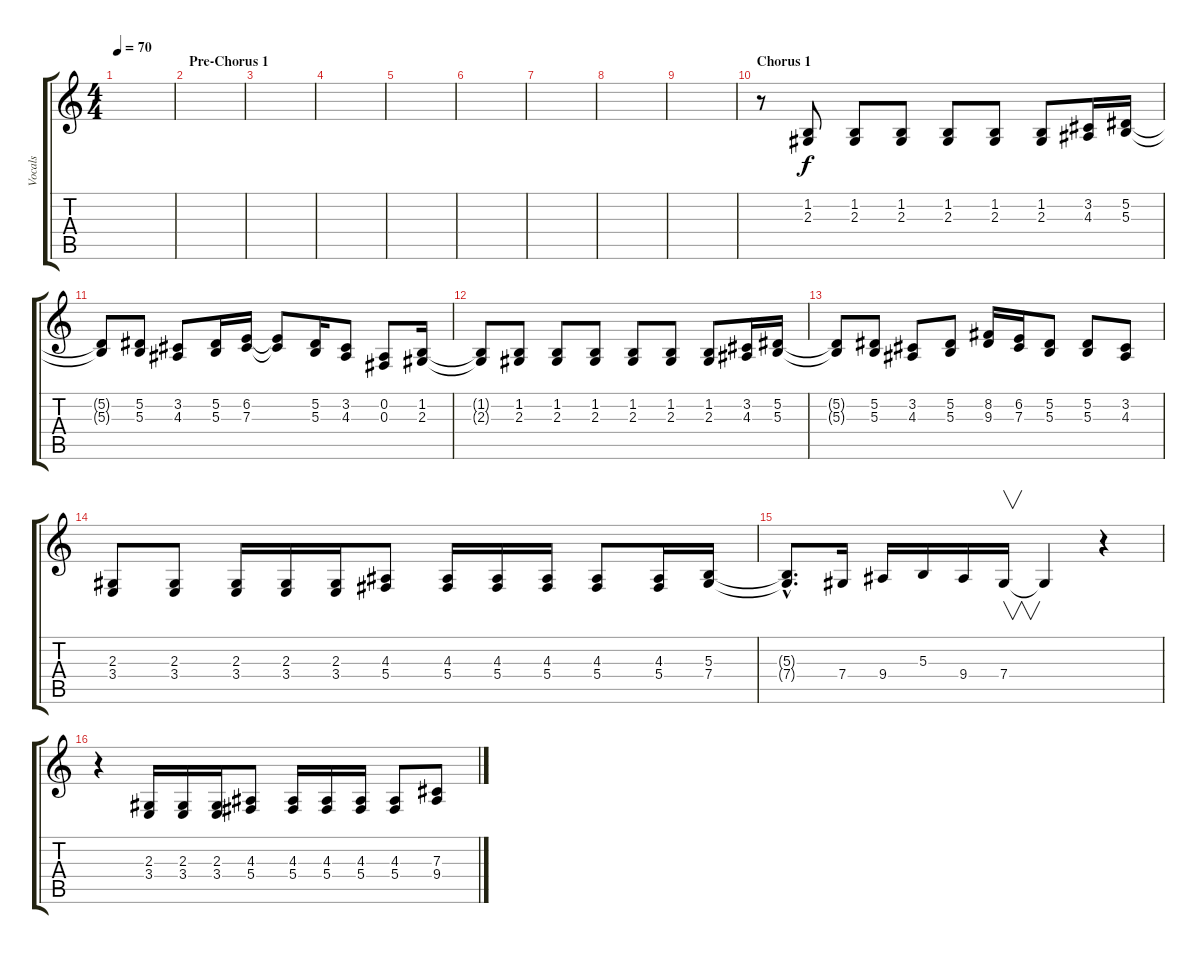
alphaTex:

\track ("Vocals" "Vocals") {instrument lead1square}
\staff {score tabs}
\tuning (Eb4 Bb3 Gb3 Db3 Ab2 Eb2) {hide}
\ts (4 4)
\tempo 70
\clef g2
\ks c
|
\section ("" "Pre-Chorus 1")
|
|
|
|
|
|
|
|
\section ("" "Chorus 1")
r.8 (1.2 2.3).8 (1.2 2.3).8 (1.2 2.3).8 (1.2 2.3).8 (1.2 2.3).8 (1.2 2.3).8 (3.2 4.3).16 (5.2 5.3).16 |
(5.2{t} 5.3{t}).8 (5.2 5.3).8 (3.2 4.3).8 (5.2 5.3).16 (6.2 7.3).16 (6.2{t} 7.3{t}).8 (5.2 5.3).16 (3.2 4.3).8 (0.2 0.3).8 (1.2 2.3).16 |
(1.2{t} 2.3{t}).8 (1.2 2.3).8 (1.2 2.3).8 (1.2 2.3).8 (1.2 2.3).8 (1.2 2.3).8 (1.2 2.3).8 (3.2 4.3).16 (5.2 5.3).16 |
(5.2{t} 5.3{t}).8 (5.2 5.3).8 (3.2 4.3).8 (5.2 5.3).8 (8.2 9.3).16 (6.2 7.3).16 (5.2 5.3).8 (5.2 5.3).8 (3.2 4.3).8 |
(2.3 3.4).8 (2.3 3.4).8 (2.3 3.4).16 (2.3 3.4).16 (2.3 3.4).16 (4.3 5.4).8 (4.3 5.4).16 (4.3 5.4).16 (4.3 5.4).16 (4.3 5.4).8 (4.3 5.4).16 (5.3 7.4).16 |
(5.3{hac t} 7.4{hac t}).8{d} 7.4.16 9.4.16 5.3.16 9.4.16 7.4.16{v} 7.4{t}.4 r.4 |
r.4 (2.3 3.4).16 (2.3 3.4).16 (2.3 3.4).16 (4.3 5.4).8 (4.3 5.4).16 (4.3 5.4).16 (4.3 5.4).16 (4.3 5.4).8 (7.3 9.4).8
